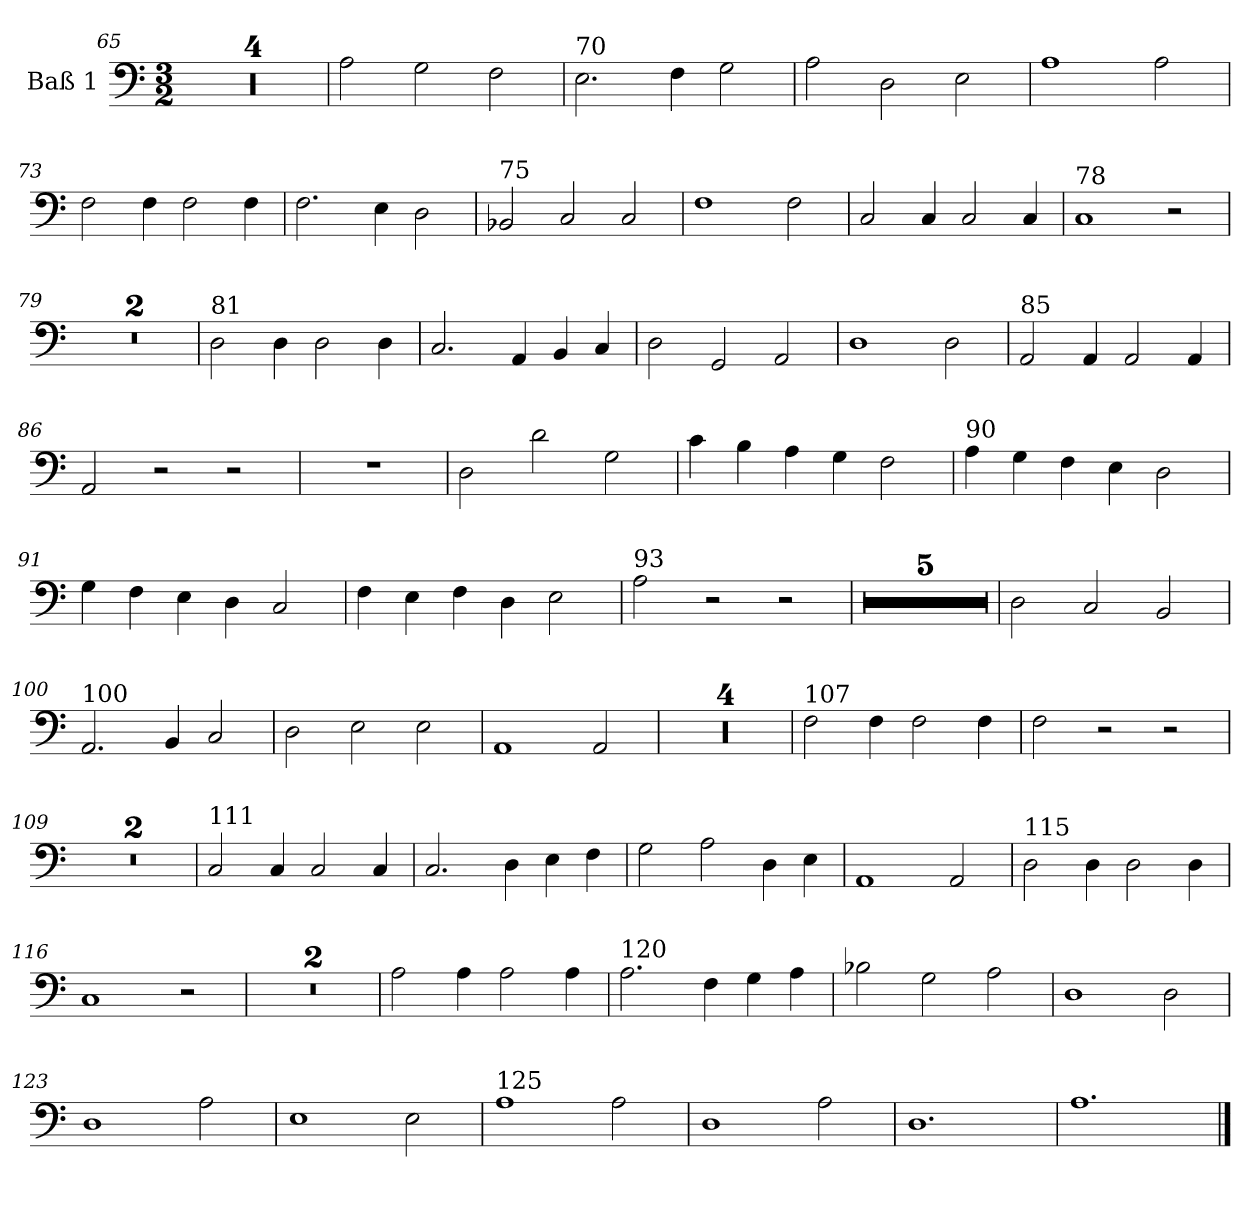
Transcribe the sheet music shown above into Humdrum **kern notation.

**kern
*part1
*staff1
*I"Baß 1
*clefF4
*k[]
*M3/2
=65
1.r
=66
1.r
=67
1.r
=68
1.r
=69
2A\
2G\
2F\
!!LO:LB:g=z
=70
!LO:TX:a:t=70
2.E\
4F\
2G\
=71
2A\
2D\
2E\
!!LO:LB:g=z
=72
1A
2A\
=73
2F\
4F\
2F\
4F\
=74
2.F\
4E\
2D\
=75
!LO:TX:a:t=75
2BB-X/
2C/
2C/
=76
1F
2F\
=77
2C/
4C/
2C/
4C/
!!LO:LB:g=z
=78
!LO:TX:a:t=78
1C
2r
=79
1.r
=80
1.r
=81
!LO:TX:a:t=81
2D\
4D\
2D\
4D\
=82
2.C/
4AA/
4BB/
4C/
=83
2D\
2GG/
2AA/
=84
1D
2D\
!!LO:LB:g=z
=85
!LO:TX:a:t=85
2AA/
4AA/
2AA/
4AA/
=86
2AA/
2r
2r
=87
1.r
=88
2D\
2d\
2G\
=89
4c\
4B\
4A\
4G\
2F\
!!LO:PB:g=z
=90
!LO:TX:a:t=90
4A\
4G\
4F\
4E\
2D\
=91
4G\
4F\
4E\
4D\
2C/
=92
4F\
4E\
4F\
4D\
2E\
=93
!LO:TX:a:t=93
2A\
2r
2r
=94
1.r
=95
1.r
=96
1.r
!!LO:LB:g=z
=97
1.r
=98
1.r
!!LO:LB:g=z
=99
2D\
2C/
2BB/
=100
!LO:TX:a:t=100
2.AA/
4BB/
2C/
=101
2D\
2E\
2E\
=102
1AA
2AA/
=103
1.r
=104
1.r
=105
1.r
=106
1.r
!!LO:LB:g=z
=107
!LO:TX:a:t=107
2F\
4F\
2F\
4F\
!!LO:LB:g=z
=108
2F\
2r
2r
=109
1.r
=110
1.r
=111
!LO:TX:a:t=111
2C/
4C/
2C/
4C/
=112
2.C/
4D\
4E\
4F\
=113
2G\
2A\
4D\
4E\
=114
1AA
2AA/
!!LO:LB:g=z
=115
!LO:TX:a:t=115
2D\
4D\
2D\
4D\
=116
1C
2r
=117
1.r
=118
1.r
=119
2A\
4A\
2A\
4A\
=120
!LO:TX:a:t=120
2.A\
4F\
4G\
4A\
=121
2B-X\
2G\
2A\
!!LO:LB:g=z
=122
1D
2D\
=123
1D
2A\
=124
1E
2E\
=125
!LO:TX:a:t=125
1A
2A\
=126
1D
2A\
=127
1.D
=128
1.A
==
*-
